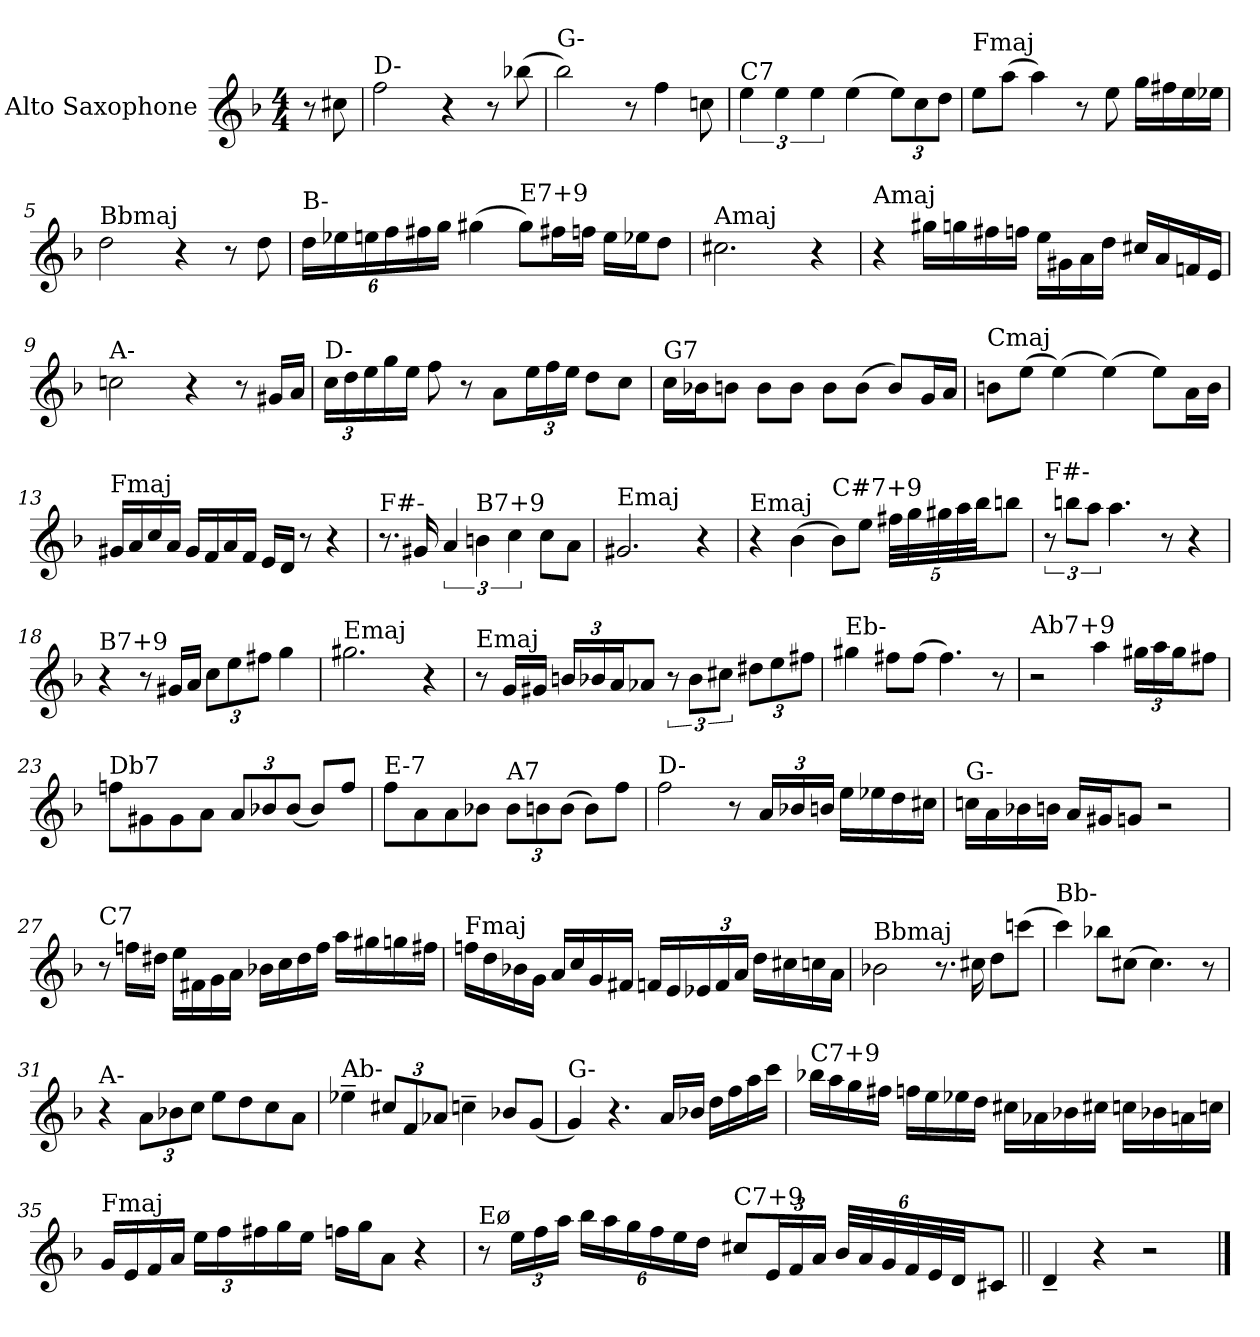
**kern
*part1
*staff1
*I"Alto Saxophone
*I'A. Sax.
*clefG2
*ITrd5c9
*k[b-e-a-d-]
*M4/4
=
8r
8en\
=1
!LO:TX:t=D-
2a-\
4r
8r
(>8dd-X\
=2
!LO:TX:a:t=G-
2dd-\)
8r
4a-\
8e-X\
=3
!LO:TX:t=C7
6g\
6g\
6g\
(>4g\
*Xbrackettup
12g\L)
12e-\
12f\J
=4
!LO:TX:a:t=Fmaj
8g\L
(>8cc\J
4cc\)
8r
8g\
16b-\LL
16an\
16g\
16g-X\JJ
!!LO:LB:g=z
=5
!LO:TX:t=Bbmaj
2f\
4r
8r
8f\
=6
!LO:TX:a:t=B-
24f\LL
24g-X\
24gn\
24a-\
24an\
24b-\JJ
(>4bn\
!LO:TX:a:t=E7+9
8b\L)
16an\L
16a-X\JJ
16g\LL
16g-X\J
8f\J
=7
!LO:TX:t=Amaj
2.en\
4r
=8
!LO:TX:t=Amaj
4r
16bn\LL
16b-X\
16an\
16a-X\JJ
16g\LL
16Bn\
16c\
16f\JJ
16en/LL
16c/
16A-X/
16G/JJ
!!LO:LB:g=z
=9
!LO:TX:t=A-
2e-X\
4r
8r
16Bn/LL
16c/JJ
=10
!LO:TX:t=D-
24e-\LL
24f\
24g\
16b-\
16g\JJ
8a-\
8r
8c\L
24g\L
24a-\
24g\JJ
8f\L
8e-\J
=11
!LO:TX:t=G7
16e-\LL
16d-X\J
8dn\J
8d\L
8d\J
8d\L
(>8d\J
8d/L)
16B-/L
16c/JJ
=12
!LO:TX:a:t=Cmaj
8dn\L
(>8g\J
(>4g\)
(>4g\)
8g\L)
16c\L
16d\JJ
!!LO:LB:g=z
=13
!LO:TX:a:t=Fmaj
16Bn/LL
16c/
16e-/
16c/JJ
16B/LL
16A-/
16c/
16A-/JJ
16G/LL
16F/JJ
8r
4r
=14
!LO:TX:t=F#-
8.r
16Bn/
*brackettup
6c/
!LO:TX:t=B7+9
6dn\
6e-\
8e-\L
8c\J
=15
!LO:TX:t=Emaj
2.Bn/
4r
=16
!LO:TX:t=Emaj
4r
(>4d-\
!LO:TX:a:t=C#7+9
8d-\L)
8g\J
*Xbrackettup
40an\LLL
40b-\
40bn\
40cc\
40dd-\JJ
8ddn\J
!!LO:LB:g=z
=17
*brackettup
!LO:TX:a:t=F#-
12r
12ddn\L
12cc\J
4.cc\
8r
4r
=18
!LO:TX:t=B7+9
4r
8r
16Bn/LL
16c/JJ
*Xbrackettup
12e-\L
12g\
12an\J
4b-\
=19
!LO:TX:a:t=Emaj
2.bn\
4r
=20
!LO:TX:t=Emaj
8r
16B-/LL
16Bn/JJ
24dn/LL
24d-X/
24c/J
8c-X/J
*brackettup
12r
12d-\L
12en\J
*Xbrackettup
12f#X\L
12g\
12an\J
!!LO:LB:g=z
=21
!LO:TX:t=Eb-
4bn\
8an\L
(>8a\J
4.a\)
8r
=22
!LO:TX:t=Ab7+9
2r
4cc\
24bn\LL
24cc\
24b\J
8an\J
=23
!LO:TX:t=Db7
8a-X\L
8Bn\
8B\
8c\J
12c/L
12d-X/
(<12d-/J
8d-/L)
8a-/J
=24
!LO:TX:t=E-7
8a-\L
8c\
8c\
8d-X\J
!LO:TX:t=A7
12d-\L
12dn\
(>12d\J
8d\L)
8a-\J
!!LO:LB:g=z
=25
!LO:TX:t=D-
2a-\
8r
24c/LL
24d-X/
24dn/JJ
16g\LL
16g-X\
16f\
16en\JJ
=26
!LO:TX:t=G-
16e-X\LL
16c\
16d-X\
16dn\JJ
16c/LL
16Bn/J
8B-X/J
2r
=27
!LO:TX:t=C7
8r
16a-X\LL
16f#X\JJ
16g\LL
16An\
16B-\
16c\JJ
16d-X\LL
16e-\
16f#\
16a-\JJ
16cc\LL
16bn\
16b-X\
16an\JJ
!!LO:LB:g=z
=28
!LO:TX:t=Fmaj
16a-X\LL
16f\
16d-X\
16B-\JJ
16c/LL
16e-/
16B-/
16An/JJ
16A-X/LL
16G/
24G-X/
24A-/
24c/JJ
16f\LL
16en\
16e-X\
16c\JJ
=29
!LO:TX:t=Bbmaj
2d-X\
8.r
16en\
8f\L
(>8ee-X\J
=30
!LO:TX:a:t=Bb-
4ee-\)
8dd-X\L
(>8en\J
4.e\)
8r
=31
!LO:TX:t=A-
4r
12c\L
12d-X\
12e-\J
8g\L
8f\
8e-\
8c\J
!!LO:LB:g=z
=32
!LO:TX:t=Ab-
4g-X~\
12en/L
12A-/
12c-X/J
4e-X~\
8d-X/L
(<8B-/J
=33
!LO:TX:t=G-
4B-/)
4.r
16c/LL
16d-X/JJ
16f\LL
16a-\
16cc\
16ee-\JJ
=34
!LO:TX:a:t=C7+9
16dd-X\LL
16cc\
16b-\
16an\JJ
16a-X\LL
16g\
16g-X\
16f\JJ
16en\LL
16c-X\
16d-X\
16en\JJ
16e-X\LL
16d-X\
16cn\
16e-X\JJ
!!LO:PB:g=z
=35
!LO:TX:a:t=Fmaj
16B-/LL
16G/
16A-/
16c/JJ
24g\LL
24a-\
24an\
16b-\
16g\JJ
16a-X\LL
16b-\J
8c\J
4r
=36
!LO:TX:t=Eø
8r
24g\LL
24a-\
24cc\JJ
24dd-\LL
24cc\
24b-\
24a-\
24g\
24f\JJ
!LO:TX:a:t=C7+9
8en/L
24G/L
24A-/
24c/JJ
48d-/LLL
48c/
48B-/
48A-/
48G/
48F/JJ
8En/J
=37||
4F~/
4r
2r
==
*-
